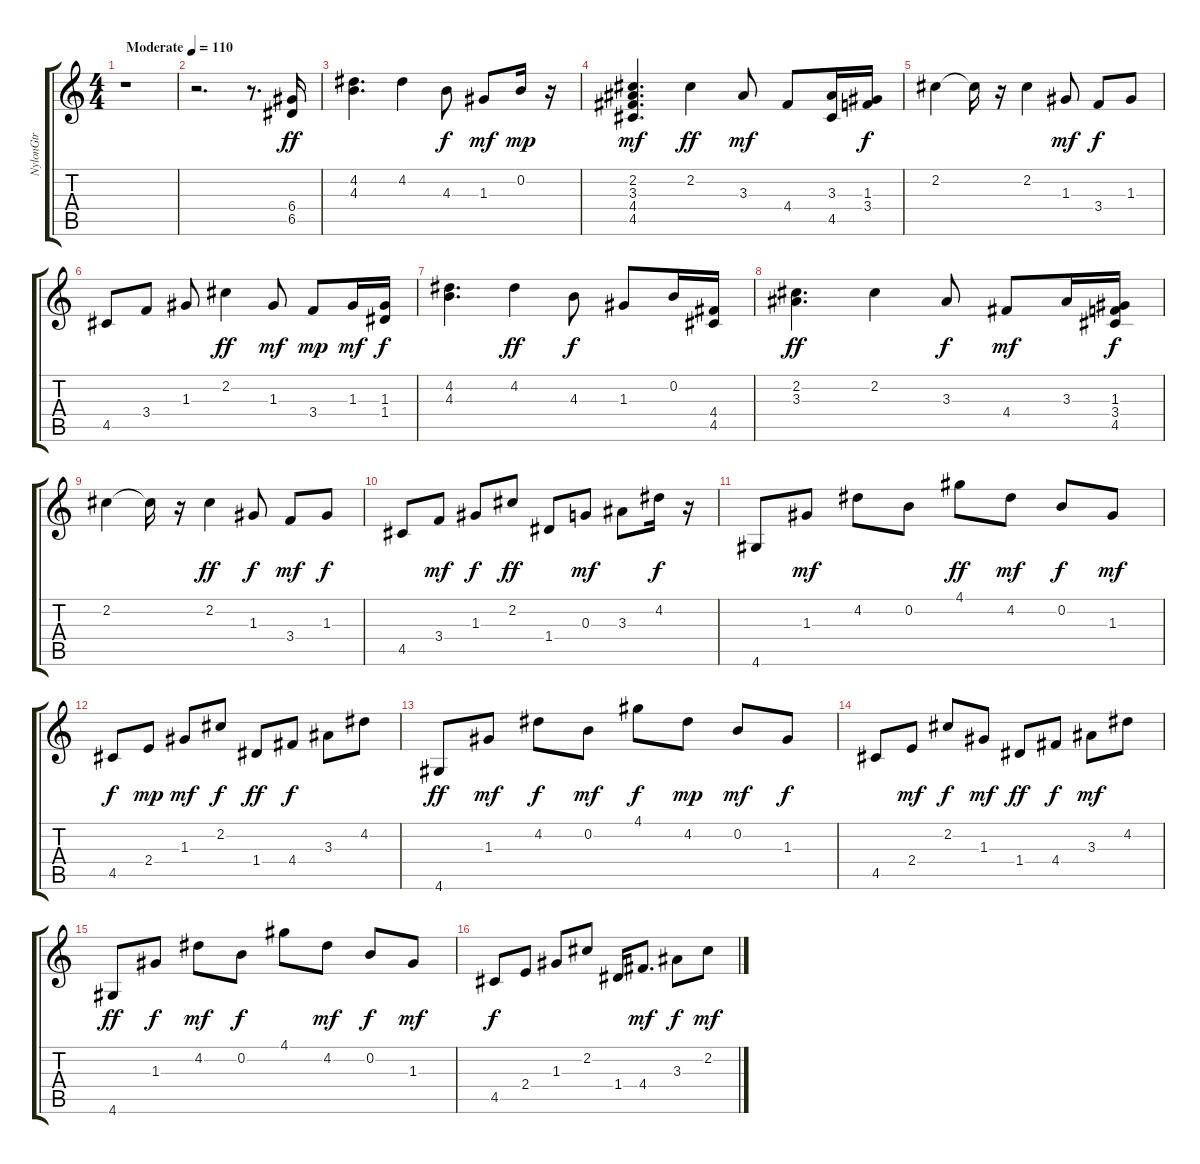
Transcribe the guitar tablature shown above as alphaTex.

\track ("NylonGtr" "NylonGtr") {instrument acousticguitarnylon}
\staff {score tabs}
\tuning (E4 B3 G3 D3 A2 E2) {hide}
\ts (4 4)
\tempo (110 "Moderate")
\clef g2
\ks c
r.1{dy ff instrument acousticguitarnylon} |
r.2{d} r.8{d} (6.4 6.5).16 |
(4.2 4.3).4{d} 4.2.4 4.3.8{dy f} 1.3.8{dy mf} 0.2.16{dy mp} r.16 |
(2.2 3.3 4.4 4.5).4{d dy mf} 2.2.4{dy ff} 3.3.8{dy mf} 4.4.8 (3.3 4.5).16 (1.3 3.4).16{dy f} |
2.2.4 2.2{t}.16 r.16 2.2.4 1.3.8{dy mf} 3.4.8{dy f} 1.3.8 |
4.5.8 3.4.8 1.3.8 2.2.4{dy ff} 1.3.8{dy mf} 3.4.8{dy mp} 1.3.16{dy mf} (1.3 1.4).16{dy f} |
(4.2 4.3).4{d} 4.2.4{dy ff} 4.3.8{dy f} 1.3.8 0.2.16 (4.4 4.5).16 |
(2.2 3.3).4{d dy ff} 2.2.4 3.3.8{dy f} 4.4.8{dy mf} 3.3.16 (1.3 3.4 4.5).16{dy f} |
2.2.4 2.2{t}.16 r.16 2.2.4{dy ff} 1.3.8{dy f} 3.4.8{dy mf} 1.3.8{dy f} |
4.5.8 3.4.8{dy mf} 1.3.8{dy f} 2.2.8{dy ff} 1.4.8 0.3.8{dy mf} 3.3.8 4.2.16{dy f} r.16 |
4.6.8 1.3.8{dy mf} 4.2.8 0.2.8 4.1.8{dy ff} 4.2.8{dy mf} 0.2.8{dy f} 1.3.8{dy mf} |
4.5.8{dy f} 2.4.8{dy mp} 1.3.8{dy mf} 2.2.8{dy f} 1.4.8{dy ff} 4.4.8{dy f} 3.3.8 4.2.8 |
4.6.8{dy ff} 1.3.8{dy mf} 4.2.8{dy f} 0.2.8{dy mf} 4.1.8{dy f} 4.2.8{dy mp} 0.2.8{dy mf} 1.3.8{dy f} |
4.5.8 2.4.8{dy mf} 2.2.8{dy f} 1.3.8{dy mf} 1.4.8{dy ff} 4.4.8{dy f} 3.3.8{dy mf} 4.2.8 |
4.6.8{dy ff} 1.3.8{dy f} 4.2.8{dy mf} 0.2.8{dy f} 4.1.8 4.2.8{dy mf} 0.2.8{dy f} 1.3.8{dy mf} |
4.5.8{dy f} 2.4.8 1.3.8 2.2.8 1.4.16 4.4.8{d dy mf} 3.3.8{dy f} 2.2.8{dy mf}
